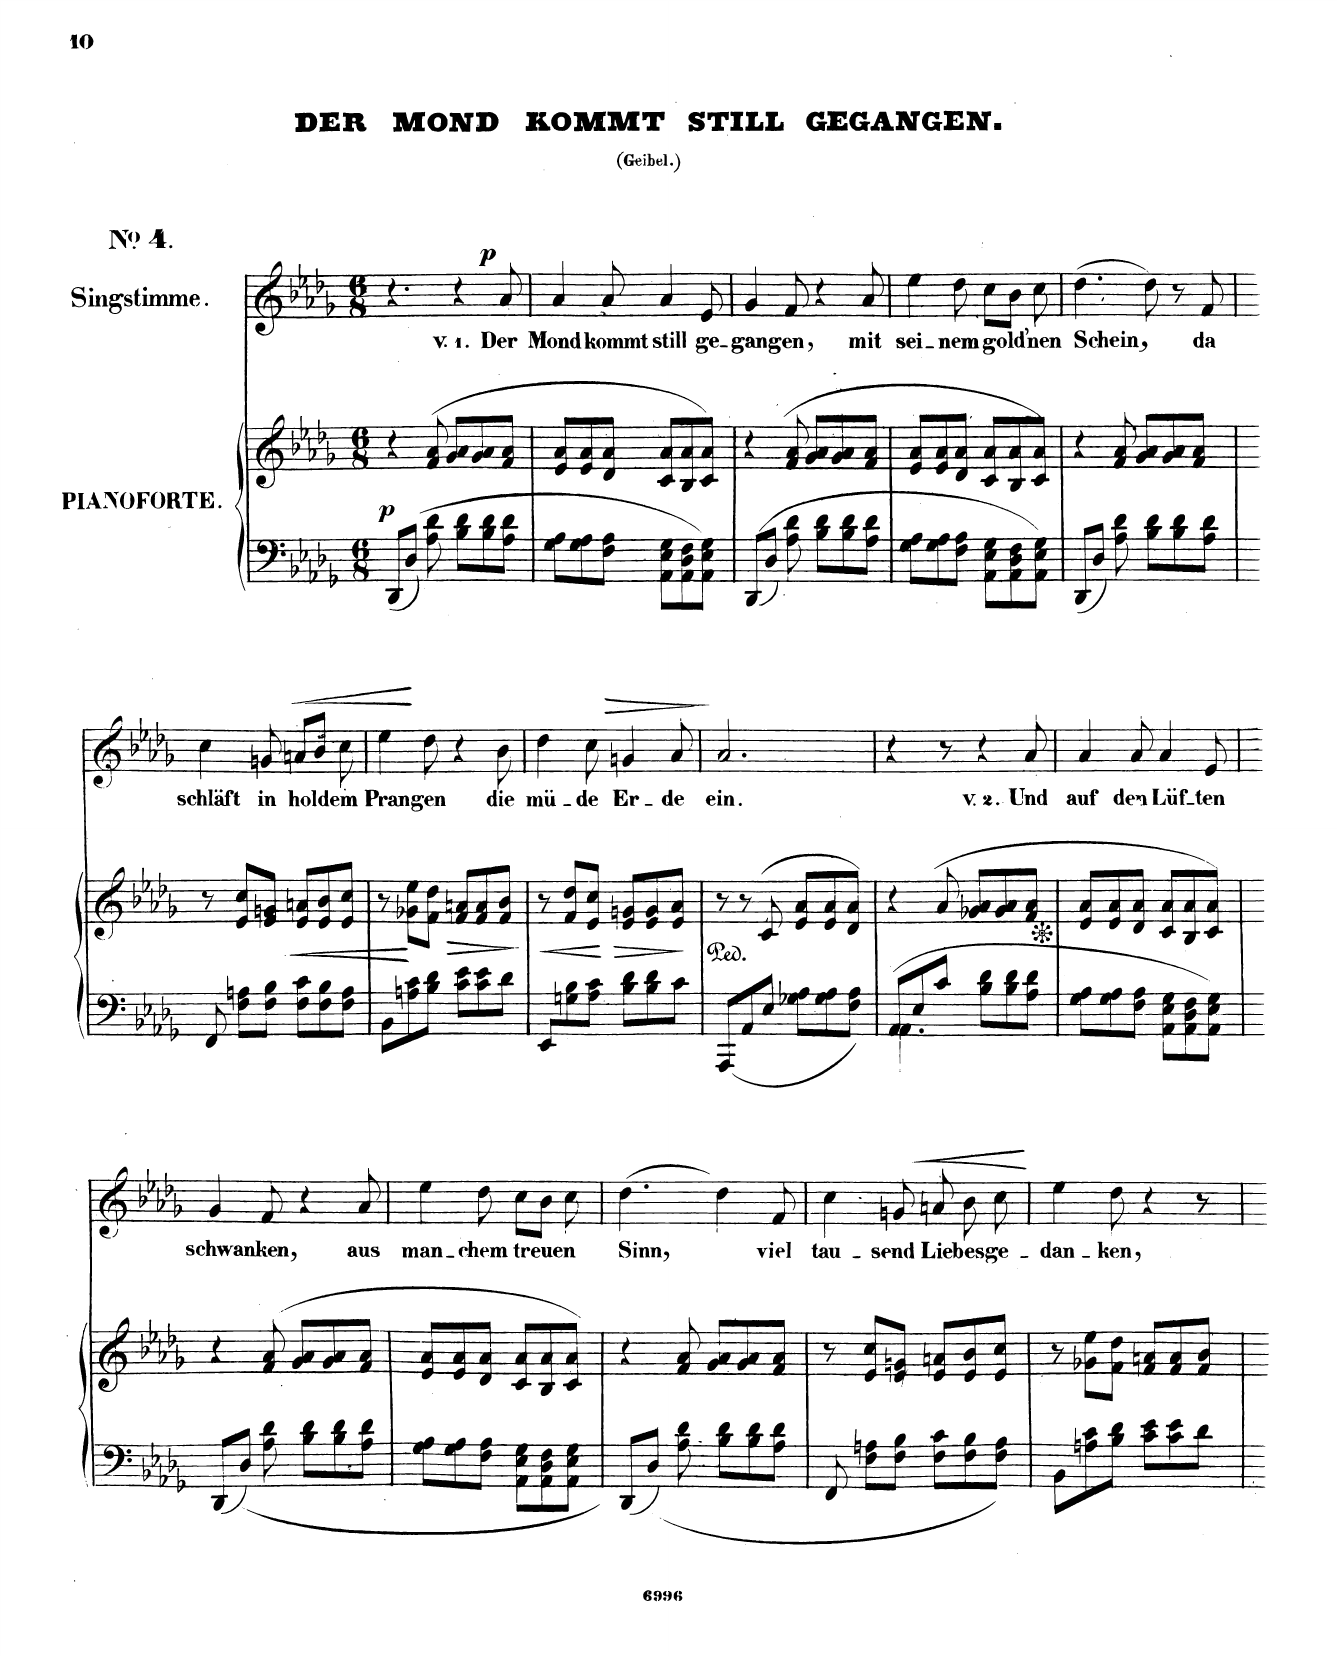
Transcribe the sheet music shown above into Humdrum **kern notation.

**kern	**kern	**dynam	**kern	**text	**dynam
*part2	*part2	*part2	*part1	*part1	*part1
*staff3	*staff2	*staff2/3	*staff1	*staff1	*staff1
*I"Piano	*	*	*I"Voice	*	*
*I'Pno	*	*	*	*	*
*clefF4	*clefG2	*	*clefG2	*	*
*k[b-e-a-d-g-]	*k[b-e-a-d-g-]	*	*k[b-e-a-d-g-]	*	*
*M6/8	*M6/8	*	*M6/8	*	*
=1	=1	=1	=1	=1	=1
!	!	!LO:DY:b	!	!	!
8DD-/L	4r	p	4.r	.	.
8D-/J	.	.	.	.	.
8A-\ 8d-\	(8f/ 8a-/	.	.	.	.
8B-\ 8d-\L	8g-/ 8a-/L	.	4r	.	.
8B-\ 8d-\	8g-/ 8a-/	.	.	.	.
!	!	!	!	!	!LO:DY:b
8A-\ 8d-\J	8f/ 8a-/J	.	8a-/	1. Der	p
=2	=2	=2	=2	=2	=2
8G-\ 8A-\L	8e-/ 8a-/L	.	4a-/	Mond	.
8G-\ 8A-\	8e-/ 8a-/	.	.	.	.
8F\ 8A-\J	8d-/ 8a-/J	.	8a-/	kommt	.
8AA-\ 8E-\ 8G-\L	8c/ 8a-/L	.	4a-/	still	.
8AA-\ 8D-\ 8F\	8B-/ 8a-/	.	.	.	.
8AA-\ 8E-\ 8G-\J	8c/ 8a-/J)	.	8e-/	ge-	.
=3	=3	=3	=3	=3	=3
8DD-/L	4r	.	4g-/	-gan-	.
8D-/J	.	.	.	.	.
8A-\ 8d-\	(8f/ 8a-/	.	8f/	-gen,	.
8B-\ 8d-\L	8g-/ 8a-/L	.	4r	.	.
8B-\ 8d-\	8g-/ 8a-/	.	.	.	.
8A-\ 8d-\J	8f/ 8a-/J	.	8a-/	mit	.
=4	=4	=4	=4	=4	=4
8G-\ 8A-\L	8e-/ 8a-/L	.	4ee-\	sei-	.
8G-\ 8A-\	8e-/ 8a-/	.	.	.	.
8F\ 8A-\J	8d-/ 8a-/J	.	8dd-\	-nem	.
8AA-\ 8E-\ 8G-\L	8c/ 8a-/L	.	8cc\L	gold'-	.
8AA-\ 8D-\ 8F\	8B-/ 8a-/	.	8b-\J	.	.
8AA-\ 8E-\ 8G-\J	8c/ 8a-/J)	.	8cc\	nen	.
=5	=5	=5	=5	=5	=5
8DD-/L	4r	.	[4.dd-\	Schein,	.
8D-/J	.	.	.	.	.
8A-\ 8d-\	8f/ 8a-/	.	.	.	.
8B-\ 8d-\L	8g-/ 8a-/L	.	8dd-\]	.	.
8B-\ 8d-\	8g-/ 8a-/	.	8r	.	.
8A-\ 8d-\J	8f/ 8a-/J	.	8f/	da	.
=6	=6	=6	=6	=6	=6
8FF/	8r	.	4cc\	schläft	.
8F\ 8An\L	8e-/ 8cc/L	.	.	.	.
8F\ 8B-\J	8e-/ 8gn/J	.	8gn/	in	.
!	!	!LO:HP:b	!	!	!LO:HP:b
8F\ 8c\L	8e-/ 8an/L	<	8an/L	hol-	<
8F\ 8B-\	8e-/ 8b-/	.	8b-/J	.	.
8F\ 8A\J	8e-/ 8cc/J	.	8cc\	-dem	.
=7	=7	=7	=7	=7	=7
8BB-\L	8r	.	4ee-\	Pran-	.
8An\ 8c\	8g-X\ 8ee-\L	[	.	.	.
8B-\ 8d-\J	8f\ 8dd-\J	.	8dd-\	-gen	[
!	!	!LO:HP:b	!	!	!
8c\ 8e-\L	8f/ 8an/L	>	4r	.	.
8c\ 8e-\	8f/ 8a/	.	.	.	.
8d-\J	8f/ 8b-/J	.	8b-\	die	.
.	.	]	.	.	.
=8	=8	=8	=8	=8	=8
8EE-/L	8r	.	4dd-\	mü-	.
!	!	!LO:HP:b	!	!	!
8Gn\ 8B-\	8f/ 8dd-/L	<	.	.	.
!	!	!	!	!	!LO:HP:b
8A-\ 8c\J	8e-/ 8cc/J	.	8cc\	-de	>
!	!	!LO:HP:n=1:b	!	!	!
8B-\ 8d-\L	8e-/ 8gn/L	[ >	4gn/	Er-	.
8B-\ 8d-\	8e-/ 8g/	.	.	.	.
8c\J	8e-/ 8a-/J	.	8a-/	-de	.
.	.	]	.	.	]
=9	=9	=9	=9	=9	=9
8AAA-/L	8r	.	2.a-/	ein.	.
8AA-/	8r	.	.	.	.
8E-/J	(8c/	.	.	.	.
8G-X\ 8A-\L	8e-/ 8a-/L	.	.	.	.
8G-\ 8A-\	8e-/ 8a-/	.	.	.	.
8F\ 8A-\J	8d-/ 8a-/J)	.	.	.	.
=10	=10	=10	=10	=10	=10
*^	*	*	*	*	*
8AA-/L	4.AA-\	4r	.	4r	.	.
8E-/	.	.	.	.	.	.
8c/J	.	(8a-/	.	8r	.	.
8B-\ 8d-\L	4.ryy	8g-X/ 8a-/L	.	4r	.	.
8B-\ 8d-\	.	8g-/ 8a-/	.	.	.	.
8A-\ 8d-\J	.	8f/ 8a-/J	.	8a-/	2. Und	.
*v	*v	*	*	*	*	*
=11	=11	=11	=11	=11	=11
8G-\ 8A-\L	8e-/ 8a-/L	.	4a-/	auf	.
8G-\ 8A-\	8e-/ 8a-/	.	.	.	.
8F\ 8A-\J	8d-/ 8a-/J	.	8a-/	den	.
8AA-\ 8E-\ 8G-\L	8c/ 8a-/L	.	4a-/	Lüf-	.
8AA-\ 8D-\ 8F\	8B-/ 8a-/	.	.	.	.
8AA-\ 8E-\ 8G-\J	8c/ 8a-/J)	.	8e-/	-ten	.
=12	=12	=12	=12	=12	=12
8DD-/L	4r	.	4g-/	schwan-	.
8D-/J	.	.	.	.	.
8A-\ 8d-\	(8f/ 8a-/	.	8f/	-ken,	.
8B-\ 8d-\L	8g-/ 8a-/L	.	4r	.	.
8B-\ 8d-\	8g-/ 8a-/	.	.	.	.
8A-\ 8d-\J	8f/ 8a-/J	.	8a-/	aus	.
=13	=13	=13	=13	=13	=13
8G-\ 8A-\L	8e-/ 8a-/L	.	4ee-\	man-	.
8G-\ 8A-\	8e-/ 8a-/	.	.	.	.
8F\ 8A-\J	8d-/ 8a-/J	.	8dd-\	-chem	.
8AA-\ 8E-\ 8G-\L	8c/ 8a-/L	.	8cc\L	treu-	.
8AA-\ 8D-\ 8F\	8B-/ 8a-/	.	8b-\J	.	.
8AA-\ 8E-\ 8G-\J	8c/ 8a-/J)	.	8cc\	-en	.
=14	=14	=14	=14	=14	=14
8DD-/L	4r	.	[4.dd-\	Sinn,	.
8D-/J	.	.	.	.	.
8A-\ 8d-\	8f/ 8a-/	.	.	.	.
8B-\ 8d-\L	8g-/ 8a-/L	.	4dd-\]	.	.
8B-\ 8d-\	8g-/ 8a-/	.	.	.	.
8A-\ 8d-\J	8f/ 8a-/J	.	8f/	viel	.
=15	=15	=15	=15	=15	=15
8FF/	8r	.	4cc\	tau-	.
8F\ 8An\L	8e-/ 8cc/L	.	.	.	.
!	!	!	!	!	!LO:HP:b
8F\ 8B-\J	8e-/ 8gn/J	.	8gn/	-send	<
8F\ 8c\L	8e-/ 8an/L	.	8an/	Lie-	.
8F\ 8B-\	8e-/ 8b-/	.	8b-\	-bes-	.
8F\ 8A\J	8e-/ 8cc/J	.	8cc\	-ge-	.
.	.	.	.	.	[
=16	=16	=16	=16	=16	=16
8BB-\L	8r	.	4ee-\	-dan-	.
8An\ 8c\	8g-X\ 8ee-\L	.	.	.	.
8B-\ 8d-\J	8f\ 8dd-\J	.	8dd-\	-ken,	.
8c\ 8e-\L	8f/ 8an/L	.	4r	.	.
8c\ 8e-\	8f/ 8a/	.	.	.	.
8d-\J	8f/ 8b-/J	.	8r	.	.
=	=	=	=	=	=
*-	*-	*-	*-	*-	*-
